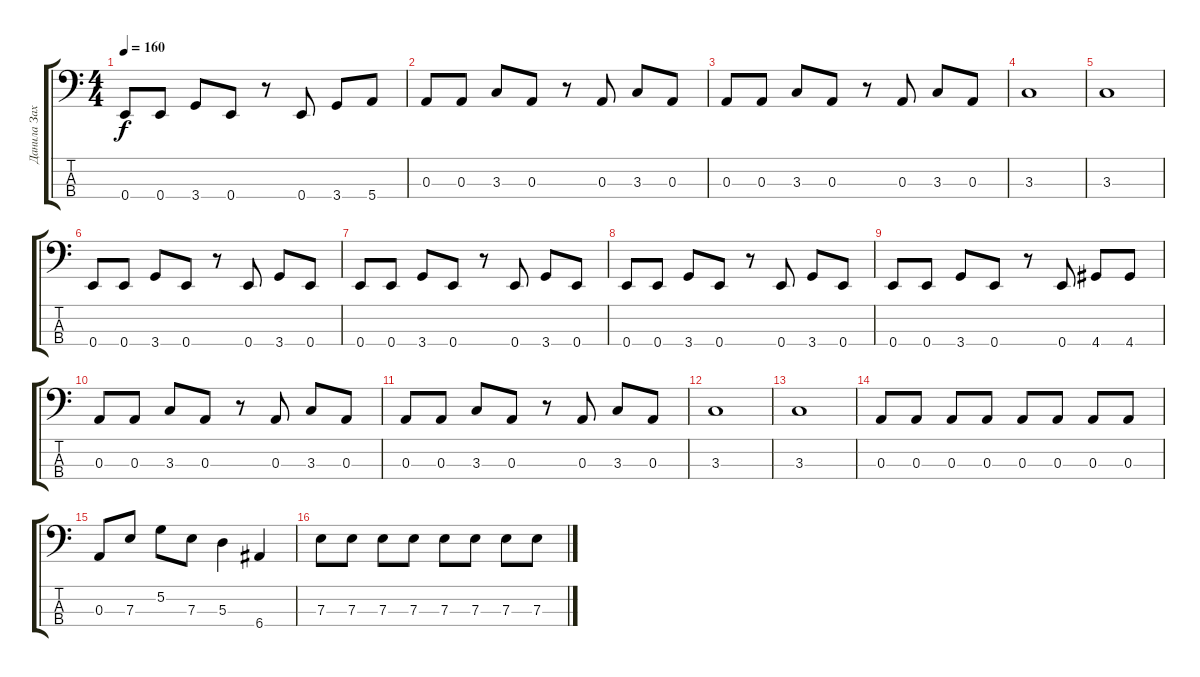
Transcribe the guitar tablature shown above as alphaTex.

\track ("Данила Захаренков" "Данила Зах") {instrument electricbasspick}
\staff {score tabs}
\tuning (G2 D2 A1 E1) {hide}
\ts (4 4)
\tempo 160
\clef f4
\ks c
0.4.8{dy f} 0.4.8 3.4.8 0.4.8 r.8 0.4.8 3.4.8 5.4.8 |
0.3.8 0.3.8 3.3.8 0.3.8 r.8 0.3.8 3.3.8 0.3.8 |
0.3.8 0.3.8 3.3.8 0.3.8 r.8 0.3.8 3.3.8 0.3.8 |
3.3.1 |
3.3.1 |
0.4.8 0.4.8 3.4.8 0.4.8 r.8 0.4.8 3.4.8 0.4.8 |
0.4.8 0.4.8 3.4.8 0.4.8 r.8 0.4.8 3.4.8 0.4.8 |
0.4.8 0.4.8 3.4.8 0.4.8 r.8 0.4.8 3.4.8 0.4.8 |
0.4.8 0.4.8 3.4.8 0.4.8 r.8 0.4.8 4.4.8 4.4.8 |
0.3.8 0.3.8 3.3.8 0.3.8 r.8 0.3.8 3.3.8 0.3.8 |
0.3.8 0.3.8 3.3.8 0.3.8 r.8 0.3.8 3.3.8 0.3.8 |
3.3.1 |
3.3.1 |
0.3.8 0.3.8 0.3.8 0.3.8 0.3.8 0.3.8 0.3.8 0.3.8 |
0.3.8 7.3.8 5.2.8 7.3.8 5.3.4 6.4.4 |
7.3.8 7.3.8 7.3.8 7.3.8 7.3.8 7.3.8 7.3.8 7.3.8
